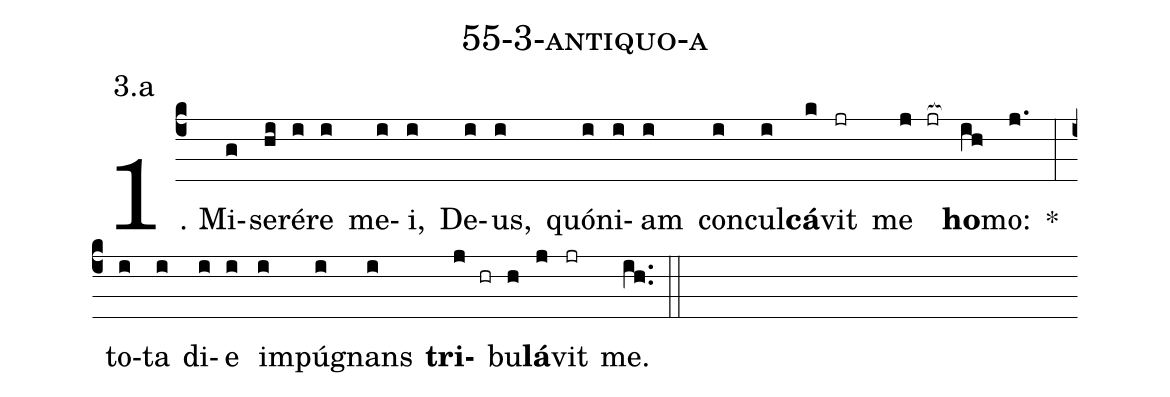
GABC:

name: 55-3-antiquo-a;
annotation: 3.a;
%%
(c4)1. Mi(g)se(hi)ré(i)re(i) me(i)i,(i) De(i)us,(i) quón(i)i(i)am(i) con(i)cul(i)<b>cá</b>(k)vit(jr) me(j jr[ocb:1{]) <b>ho</b>(ih[ocb:0}])mo:(j.) *(:) to(i)ta(i) di(i)e(i) im(i)pú(i)gnans(i) <b>tri</b>(j hr)bu(h)<b>lá</b>(j)vit(jr) me.(ih..) (::)
